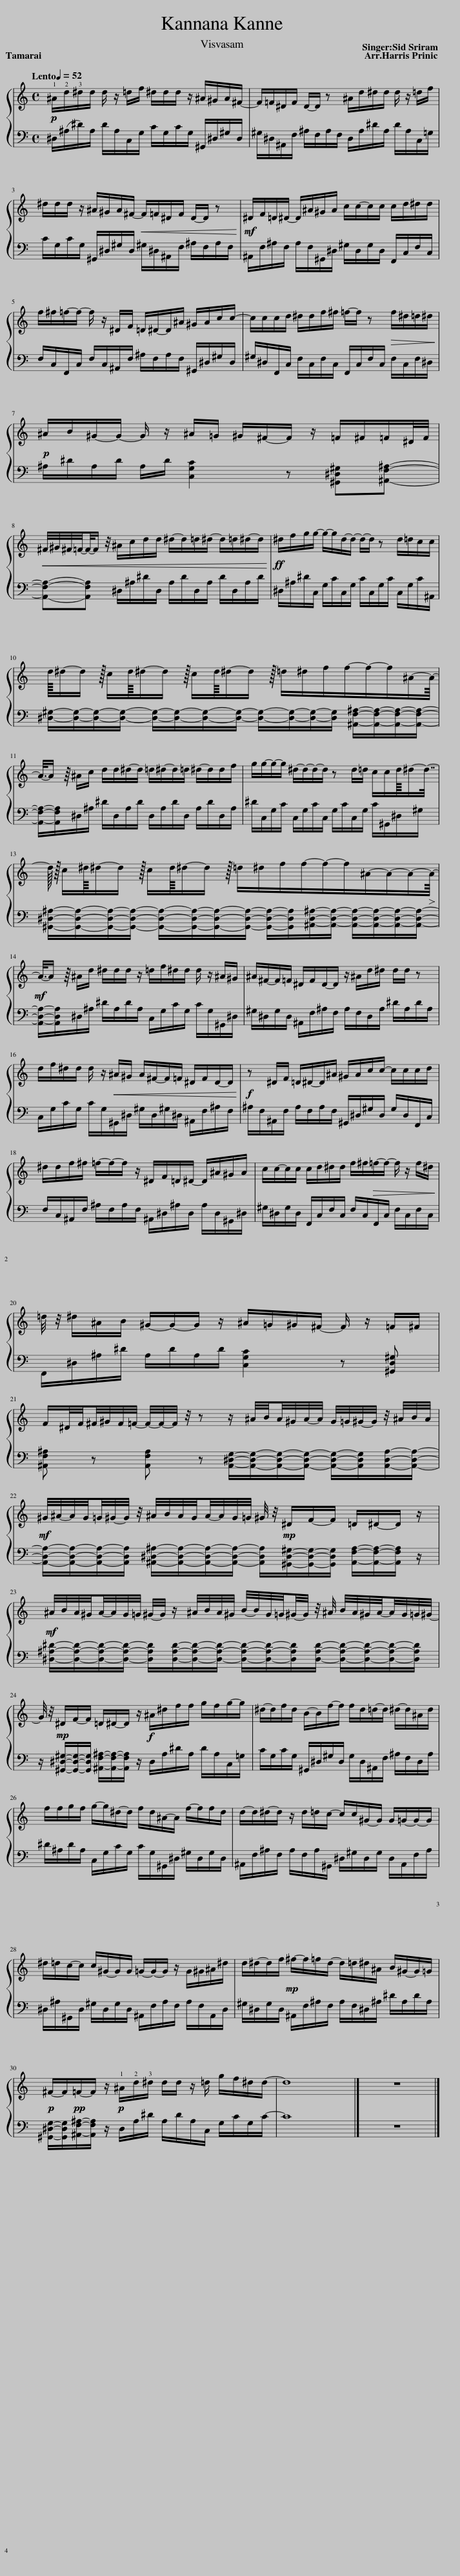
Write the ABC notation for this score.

X:1
%%score { 1 | 2 }
L:1/8
Q:1/4=52
M:4/4
I:linebreak $
K:C
V:1 treble
V:2 bass
V:1
!p! !1!^A/!2!d/!3!^d/d/ d/ z/ =d/f/ ^d/d/d/ z/ ^A/^G/A/^F/- | F/=F/^D/F/ D/-D/ z ^A/d/^d/d/ d/ z/ =d/f/ |$ ^d/d/d/ z/ ^A/^G/A/^F/-!<(! F/=F/^D/F/ D/-D/ z!<)! |!mf! ^D/F/=D/^D/- D/^A/^G/A/ c/c/-c/c/ c/d/^d/d/ |$ f/^f/=f/-f/- f/ z/ ^D/F/ =D/^D/-D/^A/ ^G/A/c/c/- | %5
 c/c/c/d/ ^d/d/f/^f/ =f/-f/ z!>(! f/^d/=d/^d/!>)! |$!p! ^A/B/^G/-G/- G/ z/ ^A/=G/ ^G/^F/-F/ z/ =F/^F/=F/^D/4F/4 |$!<(! ^F/4^G/4^F/4=F/4-F/4-F/ z/4 ^A/c/d/d/ ^d/-d/=d/^d/- d/=d/^d/-d/!<)! |!ff! ^d/f/g/g/- g/-g/d/-d/- d/-d/ z d/=d/c/c/ |$ d/16^d/-d/ z/16 c/d/16^d/-d/ z/16 c/d/16^d/-d/ z/16 =d/^d/f/f/-f/-f/^A/-A/8- |$ %10
 A3/8-A/ z/8 ^A/c/ d/d/^d/-d/ =d/^d/-d/=d/ ^d/-d/d/f/ | g/g/-g/-g/ ^d/-d/-d/-d/ z d/=d/ c/c/d/16^d/-d7/16- |$ d/16 z/16 c/^d/16^d/-d/ z/16 c/d/16^d/-d/ z/16 =d/^d/f/f/-f/-f/^A/-A/-A/-!>(!A/8-!>)! |$!mf! A3/8-A/ z/8 ^A/d/ ^d/d/d/ z/ =d/f/^d/d/ d/ z/ ^A/^G/ | ^A/^F/-F/=F/ ^D/F/D/-D/ z/ ^A/d/^d/ d/d/ z |$ %15
 d/f/^d/d/ d/ z/!<(! ^A/^G/ A/^F/-F/=F/ ^D/F/D/-D/!<)! |!f! z ^D/F/ =D/^D/-D/^A/ ^G/A/c/c/- c/c/c/d/ |$ ^d/d/f/^f/ =f/-f/-f/ z/ ^D/F/=D/^D/- D/^A/^G/A/ | c/c/-c/c/ c/d/^d/d/ f/^f/!>(!=f/-f/- f/ z/ f/^d/!>)! |$ =d/4 z/4 ^d/^A/B/ ^G/-G/-G/ z/ ^A/=G/^G/^F/- F/ z/ =F/^F/ |$ %20
 F/^D/4F/4^F/4^G/4F/4=F/4- F/4-F/4-F/4 z/4 z z/ ^A/4B/4A/4^G/4A/4-A/4 G/4=G/4^G/4-G/4 z/4 ^A/4B/4A/4 |$!mf! ^G/4^A/4-A/4G/4=G/4^G/4-G/4 z/4 ^A/4B/4A/4G/4A/4-A/4G/4=G/4 ^G/4 z/4!mp! ^D/F/-F/ =D/^D/-D/ z/ |$!mf! ^A/4B/4A/4^G/4A/4-A/4G/4=G/4 ^G/4-G/4 z/ ^A/4B/4A/4^G/4 B/4-B/4G/4=G/4^G/4-G/4 z/4 ^A/4 B/4A/4^G/4A/4-A/4G/4=G/4^G/4- |$ G/4 z/4!mp! ^D/F/-F/ =D/^D/-D/ z/!f! ^A/^d/f/f/ g/f/g/-g/ | ^d/-d/f/d/ B/-B/f/-f/ f/d/=d/-d/ ^d/-d/^A/d/ |$ %25
 f/f/g/f/ g/-g/^d/-d/ f/d/^A/-A/ f/-f/f/d/ | d/-d/^d/-d/ z/ d/=d/c/- c/c/^G/-G/ G/=G/-G/-G/ |$ ^d/=d/c/-c/ c/^G/-G/G/ =G/-G/-G/ z/ G/^G/^A/^d/ | d/^d/-d/f/!mp! ^f/-f/=f/d/- d/=d/^d/^A/ B/^G/-G/=G/ |$!p! ^F/-F/!pp!=F/-F/ z/!p! !1!^A/!2!d/!3!^d/ d/d/ z/ =d/ g/f/^d/d/- | %30
 d8 |] z8 |] %32
V:2
 ^D,/(^A,/^D/)A,/ D/A,/C,/G,/ C/G,/C/G,/ ^G,,/^D,/^G,/D,/ | ^G,/^D,/^A,,/F,/ ^A,/F,/A,/F,/ D,/A,/^D/A,/ D/A,/C,/=G,/ |$ C/G,/C/G,/ ^G,,/^D,/^G,/D,/ ^G,/^D,/^A,,/F,/ ^A,/F,/A,/F,/ | ^A,,/F,/^A,/F,/ A,/F,/^G,,/^D,/ ^G,/D,/G,/D,/ F,,/C,/F,/C,/ |$ F,/C,/F,,/C,/ F,/C,/^A,,/F,/ ^A,/F,/A,/F,/ ^G,,/^D,/^G,/D,/ | %5
 ^G,/^D,/F,,/C,/ F,/C,/F,/C,/ F,,/C,/F,/C,/ F,/C,/F,/^D,/ |$ ^A,/^D/A,/D/ A,/D/ [C,G,C]2 z [^G,,^D,^G,][^A,,F,^A,]- |$ [A,,F,A,]-[A,,F,A,] ^D,/^A,/^D/D,/ A,/D/D,/A,/ D/D,/A,/D/ | ^D,/^A,/^D/C,/ G,/C/C,/G,/ C/C,/G,/C/ C,/G,/C/^A,,/ |$ [^D,^G,]/-[D,G,]/-[D,G,]/-[D,G,]/- [D,G,]/-[D,G,]/-[D,G,]/-[D,G,]/- [D,G,]/-[D,G,]/-[D,G,]/-[D,G,]/ [^A,,F,^A,]/-[A,,F,A,]/-[A,,F,A,]/-[A,,F,A,]/- |$ %10
 [A,,F,A,]/-[A,,F,A,]/^D,/^A,/ ^D/D,/A,/D/ D,/A,/D/D,/ A,/D/D,/A,/ | ^D/C,/G,/C/ C,/G,/C/C,/ G,/C/C,/G,/ C/^G,,/^D,/^G,/ |$ [^G,,^D,^A,]/-[G,,D,A,]/-[G,,D,A,]/-[G,,D,A,]/- [G,,D,A,]/-[G,,D,A,]/-[G,,D,A,]/-[G,,D,A,]/- [G,,D,A,]/-[G,,D,A,]/[^A,,D,^A,]/-[A,,D,A,]/- [A,,D,A,]/-[A,,D,A,]/-[A,,D,A,]/-[A,,D,A,]/- |$ [A,,D,A,]/-[A,,D,A,]/^D,/^A,/ ^D/A,/D/A,/ C,/G,/C/G,/ C/G,/^G,,/^D,/ | ^G,/^D,/G,/D,/ ^A,,/F,/^A,/F,/ A,/F,/D,/A,/ ^D/A,/D/A,/ |$ %15
 C,/G,/C/G,/ C/G,/^G,,/^D,/ ^G,/D,/^G,/^D,/ ^A,,/F,/^A,/F,/ | ^A,/F,/^A,,/F,/ A,/F,/A,/F,/ ^G,,/^D,/^G,/D,/ G,/D,/F,,/C,/ |$ F,/C,/^A,,/F,/ ^A,/F,/A,/F,/ ^A,,/^D,/^A,/D,/ A,/D,/^G,,/^D,/ | ^G,/^D,/G,/D,/ F,,/C,/F,/C,/ F,/C,/F,,/C,/ F,/C,/F,/C,/ |$ F,,/^D,/^A,/^D/ A,/D/A,/D/ [C,G,C]2 z [^G,,D,^G,] |$ %20
 [^A,,F,^A,] z [A,,F,A,] z [A,,^D,G,]/-[A,,D,G,]/-[A,,D,G,]/-[A,,D,G,]/- [A,,D,G,]/-[A,,D,G,]/[A,,D,A,]/-[A,,D,A,]/- |$ [A,,D,A,]/-[A,,D,A,]/-[A,,D,A,]/-[A,,D,A,]/ [^A,,^D,^A,]/-[A,,D,A,]/-[A,,D,A,]/-[A,,D,A,]/- [A,,D,A,]/[^G,,D,^G,]/-[G,,D,G,]/-[G,,D,G,]/ [A,,F,A,]/-[A,,F,A,]/-[A,,F,A,]/ z/ |$ [^D,^A,^D]/-[D,A,D]/-[D,A,D]/-[D,A,D]/- [D,A,D]/[D,A,D]/-[D,A,D]/-[D,A,D]/- [D,A,D]/-[D,A,D]/-[D,A,D]/[D,A,D]/- [D,A,D]/-[D,A,D]/-[D,A,D]/-[D,A,D]/ |$ z/ [^G,,^D,^G,]/-[G,,D,G,]/-[G,,D,G,]/ [^A,,F,^A,]/-[A,,F,A,]/-[A,,F,A,]/ z/ D,/A,/^D/A,/ D/A,/C,/=G,/ | C/G,/C/G,/ ^G,,/^D,/^G,/D,/ G,/D,/^A,,/F,/ ^A,/F,/D,/A,/ |$ %25
 ^D/^A,/D/A,/ C,/G,/C/G,/ C/G,/^G,,/^D,/ ^G,/D,/G,/D,/ | ^A,,/F,/^A,/F,/ A,/F,/A,/^G,,/ ^D,/^G,/D,/G,/ D,/A,,/F,/A,/ |$ ^D,/^A,/^G,,/D,/ ^G,/D,/G,/D,/ ^A,,/F,/A,/F,/ A,/F,/A,,/D,/ | ^G,/^D,/G,/D,/ ^A,,/F,/^A,/F,/ A,/F,/^D,/^A,/ ^D/A,/D/A,/ |$ [^G,,^D,G,]/-[G,,D,G,]/[^A,,F,^A,]/-[A,,F,A,]/ z/ D,/A,/^D/ A,/D/A,/C,/ G,/C/G,/C/- | %30
 C8 |] z8 |] %32
